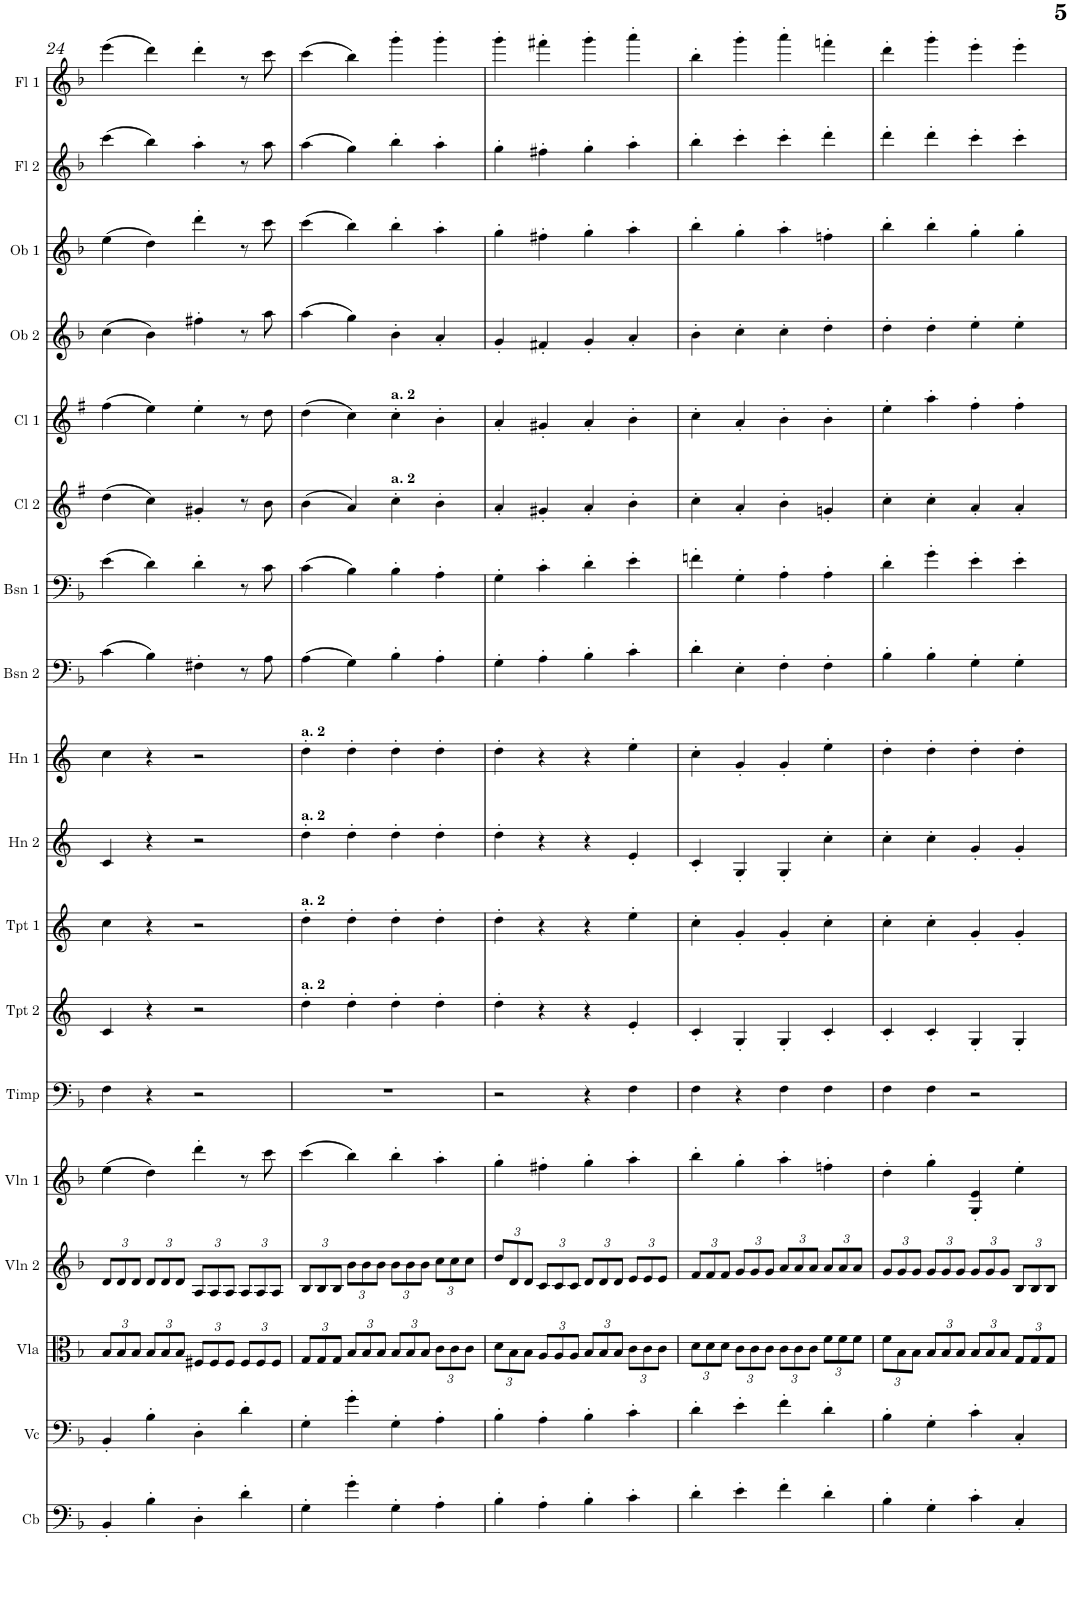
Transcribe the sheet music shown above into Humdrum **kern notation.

**kern	**kern	**kern	**kern	**kern	**kern	**kern	**kern	**kern	**kern	**kern	**kern	**kern	**kern	**kern	**kern	**kern	**kern
*part18	*part17	*part16	*part15	*part14	*part13	*part12	*part11	*part10	*part9	*part8	*part7	*part6	*part5	*part4	*part3	*part2	*part1
*staff18	*staff17	*staff16	*staff15	*staff14	*staff13	*staff12	*staff11	*staff10	*staff9	*staff8	*staff7	*staff6	*staff5	*staff4	*staff3	*staff2	*staff1
*I"Contrabass	*I"Violoncello	*I"Viola	*I"Violin 2	*I"Violin 1	*I"Timpani	*I"F Trumpet 2	*I"F Trumpet 1	*I"F Horn 2	*I"F Horn 1	*I"Bassoon 2	*I"Bassoon 1	*I"Bb Clarinet 2	*I"Bb Clarinet 1	*I"Oboe 2	*I"Oboe 1	*I"Flute 2	*I"Flute 1
*I'Cb	*I'Vc	*I'Vla	*I'Vln 2	*I'Vln 1	*I'Timp	*I'Tpt 2	*I'Tpt 1	*I'Hn 2	*I'Hn 1	*I'Bsn 2	*I'Bsn 1	*I'Cl 2	*I'Cl 1	*I'Ob 2	*I'Ob 1	*I'Fl 2	*I'Fl 1
!!LO:PB:g=z
*clefF4	*clefF4	*clefC3	*clefG2	*clefG2	*clefF4	*clefG2	*clefG2	*clefG2	*clefG2	*clefF4	*clefF4	*clefG2	*clefG2	*clefG2	*clefG2	*clefG2	*clefG2
*Trd7c12	*	*	*	*	*	*Trd-3c-5	*Trd-3c-5	*Trd4c7	*Trd4c7	*	*	*Trd1c2	*Trd1c2	*	*	*	*
*k[b-]	*k[b-]	*k[b-]	*k[b-]	*k[b-]	*k[b-]	*k[]	*k[]	*k[]	*k[]	*k[b-]	*k[b-]	*k[f#]	*k[f#]	*k[b-]	*k[b-]	*k[b-]	*k[b-]
*M2/2	*M2/2	*M2/2	*M2/2	*M2/2	*M2/2	*M2/2	*M2/2	*M2/2	*M2/2	*M2/2	*M2/2	*M2/2	*M2/2	*M2/2	*M2/2	*M2/2	*M2/2
*met(c|)	*met(c|)	*met(c|)	*met(c|)	*met(c|)	*met(c|)	*met(c|)	*met(c|)	*met(c|)	*met(c|)	*met(c|)	*met(c|)	*met(c|)	*met(c|)	*met(c|)	*met(c|)	*met(c|)	*met(c|)
*	*	*Xbrackettup	*Xbrackettup	*	*	*	*	*	*	*	*	*	*	*	*	*	*
=24	=24	=24	=24	=24	=24	=24	=24	=24	=24	=24	=24	=24	=24	=24	=24	=24	=24
4BB-'/	4BB-'/	12B-/L	12d/L	(4ee\	4F\	4c/	4cc\	4c/	4cc\	(4c\	(4e\	(4dd\	(4ff#\	(4cc\	(4ee\	(4ccc\	(4eee\
.	.	12B-/	12d/	.	.	.	.	.	.	.	.	.	.	.	.	.	.
.	.	12B-/J	12d/J	.	.	.	.	.	.	.	.	.	.	.	.	.	.
4B-'\	4B-'\	12B-/L	12d/L	4dd\)	4r	4r	4r	4r	4r	4B-\)	4d\)	4cc\)	4ee\)	4b-\)	4dd\)	4bb-\)	4ddd\)
.	.	12B-/	12d/	.	.	.	.	.	.	.	.	.	.	.	.	.	.
.	.	12B-/J	12d/J	.	.	.	.	.	.	.	.	.	.	.	.	.	.
4D'\	4D'\	12F#X/L	12A/L	4ddd'\	2r	2r	2r	2r	2r	4F#X'\	4d'\	4g#X'/	4ee'\	4ff#X'\	4ddd'\	4aa'\	4ddd'\
.	.	12F#/	12A/	.	.	.	.	.	.	.	.	.	.	.	.	.	.
.	.	12F#/J	12A/J	.	.	.	.	.	.	.	.	.	.	.	.	.	.
4d'\	4d'\	12F#/L	12A/L	8r	.	.	.	.	.	8r	8r	8r	8r	8r	8r	8r	8r
.	.	12F#/	12A/	.	.	.	.	.	.	.	.	.	.	.	.	.	.
.	.	.	.	8ccc\	.	.	.	.	.	8A\	8c\	8b\	8dd\	8aa\	8ccc\	8aa\	8ccc\
.	.	12F#/J	12A/J	.	.	.	.	.	.	.	.	.	.	.	.	.	.
=25	=25	=25	=25	=25	=25	=25	=25	=25	=25	=25	=25	=25	=25	=25	=25	=25	=25
!	!	!	!	!	!	!	!	!	!LO:TX:a:B:t=a. 2	!	!	!	!	!	!	!	!
!	!	!	!	!	!	!	!	!LO:TX:a:B:t=a. 2	!	!	!	!	!	!	!	!	!
!	!	!	!	!	!	!	!LO:TX:a:B:t=a. 2	!	!	!	!	!	!	!	!	!	!
!	!	!	!	!	!	!LO:TX:a:B:t=a. 2	!	!	!	!	!	!	!	!	!	!	!
4G'\	4G'\	12G/L	12B-/L	(4ccc\	1r	4dd'\	4dd'\	4dd'\	4dd'\	(4A\	(4c\	(4b\	(4dd\	(4aa\	(4ccc\	(4aa\	(4ccc\
.	.	12G/	12B-/	.	.	.	.	.	.	.	.	.	.	.	.	.	.
.	.	12G/J	12B-/J	.	.	.	.	.	.	.	.	.	.	.	.	.	.
4g'\	4g'\	12B-/L	12b-\L	4bb-\)	.	4dd'\	4dd'\	4dd'\	4dd'\	4G\)	4B-\)	4a/)	4cc\)	4gg\)	4bb-\)	4gg\)	4bb-\)
.	.	12B-/	12b-\	.	.	.	.	.	.	.	.	.	.	.	.	.	.
.	.	12B-/J	12b-\J	.	.	.	.	.	.	.	.	.	.	.	.	.	.
!	!	!	!	!	!	!	!	!	!	!	!	!	!LO:TX:a:B:t=a. 2	!	!	!	!
!	!	!	!	!	!	!	!	!	!	!	!	!LO:TX:a:B:t=a. 2	!	!	!	!	!
4G'\	4G'\	12B-/L	12b-\L	4bb-'\	.	4dd'\	4dd'\	4dd'\	4dd'\	4B-'\	4B-'\	4cc'\	4cc'\	4b-'\	4bb-'\	4bb-'\	4ggg'\
.	.	12B-/	12b-\	.	.	.	.	.	.	.	.	.	.	.	.	.	.
.	.	12B-/J	12b-\J	.	.	.	.	.	.	.	.	.	.	.	.	.	.
4A'\	4A'\	12c\L	12cc\L	4aa'\	.	4dd'\	4dd'\	4dd'\	4dd'\	4A'\	4A'\	4b'\	4b'\	4a'/	4aa'\	4aa'\	4ggg'\
.	.	12c\	12cc\	.	.	.	.	.	.	.	.	.	.	.	.	.	.
.	.	12c\J	12cc\J	.	.	.	.	.	.	.	.	.	.	.	.	.	.
=26	=26	=26	=26	=26	=26	=26	=26	=26	=26	=26	=26	=26	=26	=26	=26	=26	=26
4B-'\	4B-'\	12d\L	12dd/L	4gg'\	2r	4dd'\	4dd'\	4dd'\	4dd'\	4G'\	4G'\	4a'/	4a'/	4g'/	4gg'\	4gg'\	4ggg'\
.	.	12B-\	12d/	.	.	.	.	.	.	.	.	.	.	.	.	.	.
.	.	12B-\J	12d/J	.	.	.	.	.	.	.	.	.	.	.	.	.	.
4A'\	4A'\	12A/L	12c/L	4ff#X'\	.	4r	4r	4r	4r	4A'\	4c'\	4g#X'/	4g#X'/	4f#X'/	4ff#X'\	4ff#X'\	4fff#X'\
.	.	12A/	12c/	.	.	.	.	.	.	.	.	.	.	.	.	.	.
.	.	12A/J	12c/J	.	.	.	.	.	.	.	.	.	.	.	.	.	.
4B-'\	4B-'\	12B-/L	12d/L	4gg'\	4r	4r	4r	4r	4r	4B-'\	4d'\	4a'/	4a'/	4g'/	4gg'\	4gg'\	4ggg'\
.	.	12B-/	12d/	.	.	.	.	.	.	.	.	.	.	.	.	.	.
.	.	12B-/J	12d/J	.	.	.	.	.	.	.	.	.	.	.	.	.	.
4c'\	4c'\	12c\L	12e/L	4aa'\	4F\	4e'/	4ee'\	4e'/	4ee'\	4c'\	4e'\	4b'\	4b'\	4a'/	4aa'\	4aa'\	4aaa'\
.	.	12c\	12e/	.	.	.	.	.	.	.	.	.	.	.	.	.	.
.	.	12c\J	12e/J	.	.	.	.	.	.	.	.	.	.	.	.	.	.
=27	=27	=27	=27	=27	=27	=27	=27	=27	=27	=27	=27	=27	=27	=27	=27	=27	=27
4d'\	4d'\	12d\L	12f/L	4bb-'\	4F\	4c'/	4cc'\	4c'/	4cc'\	4d'\	4fn'\	4cc'\	4cc'\	4b-'\	4bb-'\	4bb-'\	4bb-'\
.	.	12d\	12f/	.	.	.	.	.	.	.	.	.	.	.	.	.	.
.	.	12d\J	12f/J	.	.	.	.	.	.	.	.	.	.	.	.	.	.
4e'\	4e'\	12c\L	12g/L	4gg'\	4r	4G'/	4g'/	4G'/	4g'/	4E'\	4G'\	4a'/	4a'/	4cc'\	4gg'\	4ccc'\	4ggg'\
.	.	12c\	12g/	.	.	.	.	.	.	.	.	.	.	.	.	.	.
.	.	12c\J	12g/J	.	.	.	.	.	.	.	.	.	.	.	.	.	.
4f'\	4f'\	12c\L	12a/L	4aa'\	4F\	4G'/	4g'/	4G'/	4g'/	4F'\	4A'\	4b'\	4b'\	4cc'\	4aa'\	4ccc'\	4aaa'\
.	.	12c\	12a/	.	.	.	.	.	.	.	.	.	.	.	.	.	.
.	.	12c\J	12a/J	.	.	.	.	.	.	.	.	.	.	.	.	.	.
4d'\	4d'\	12f\L	12a/L	4ffn'\	4F\	4c'/	4cc'\	4cc'\	4ee'\	4F'\	4A'\	4gn'/	4b'\	4dd'\	4ffn'\	4ddd'\	4fffn'\
.	.	12f\	12a/	.	.	.	.	.	.	.	.	.	.	.	.	.	.
.	.	12f\J	12a/J	.	.	.	.	.	.	.	.	.	.	.	.	.	.
=28	=28	=28	=28	=28	=28	=28	=28	=28	=28	=28	=28	=28	=28	=28	=28	=28	=28
4B-'\	4B-'\	12f\L	12g/L	4dd'\	4F\	4c'/	4cc'\	4cc'\	4dd'\	4B-'\	4d'\	4cc'\	4ee'\	4dd'\	4bb-'\	4ddd'\	4ddd'\
.	.	12B-\	12g/	.	.	.	.	.	.	.	.	.	.	.	.	.	.
.	.	12B-\J	12g/J	.	.	.	.	.	.	.	.	.	.	.	.	.	.
4G'\	4G'\	12B-/L	12g/L	4gg'\	4F\	4c'/	4cc'\	4cc'\	4dd'\	4B-'\	4g'\	4cc'\	4aa'\	4dd'\	4bb-'\	4ddd'\	4ggg'\
.	.	12B-/	12g/	.	.	.	.	.	.	.	.	.	.	.	.	.	.
.	.	12B-/J	12g/J	.	.	.	.	.	.	.	.	.	.	.	.	.	.
4c'\	4c'\	12B-/L	12g/L	4G/' 4e/'	2r	4G'/	4g'/	4g'/	4dd'\	4G'\	4e'\	4a'/	4ff#'\	4ee'\	4gg'\	4ccc'\	4eee'\
.	.	12B-/	12g/	.	.	.	.	.	.	.	.	.	.	.	.	.	.
.	.	12B-/J	12g/J	.	.	.	.	.	.	.	.	.	.	.	.	.	.
4C'/	4C'/	12G/L	12B-/L	4ee'\	.	4G'/	4g'/	4g'/	4dd'\	4G'\	4e'\	4a'/	4ff#'\	4ee'\	4gg'\	4ccc'\	4eee'\
.	.	12G/	12B-/	.	.	.	.	.	.	.	.	.	.	.	.	.	.
.	.	12G/J	12B-/J	.	.	.	.	.	.	.	.	.	.	.	.	.	.
=	=	=	=	=	=	=	=	=	=	=	=	=	=	=	=	=	=
*-	*-	*-	*-	*-	*-	*-	*-	*-	*-	*-	*-	*-	*-	*-	*-	*-	*-
